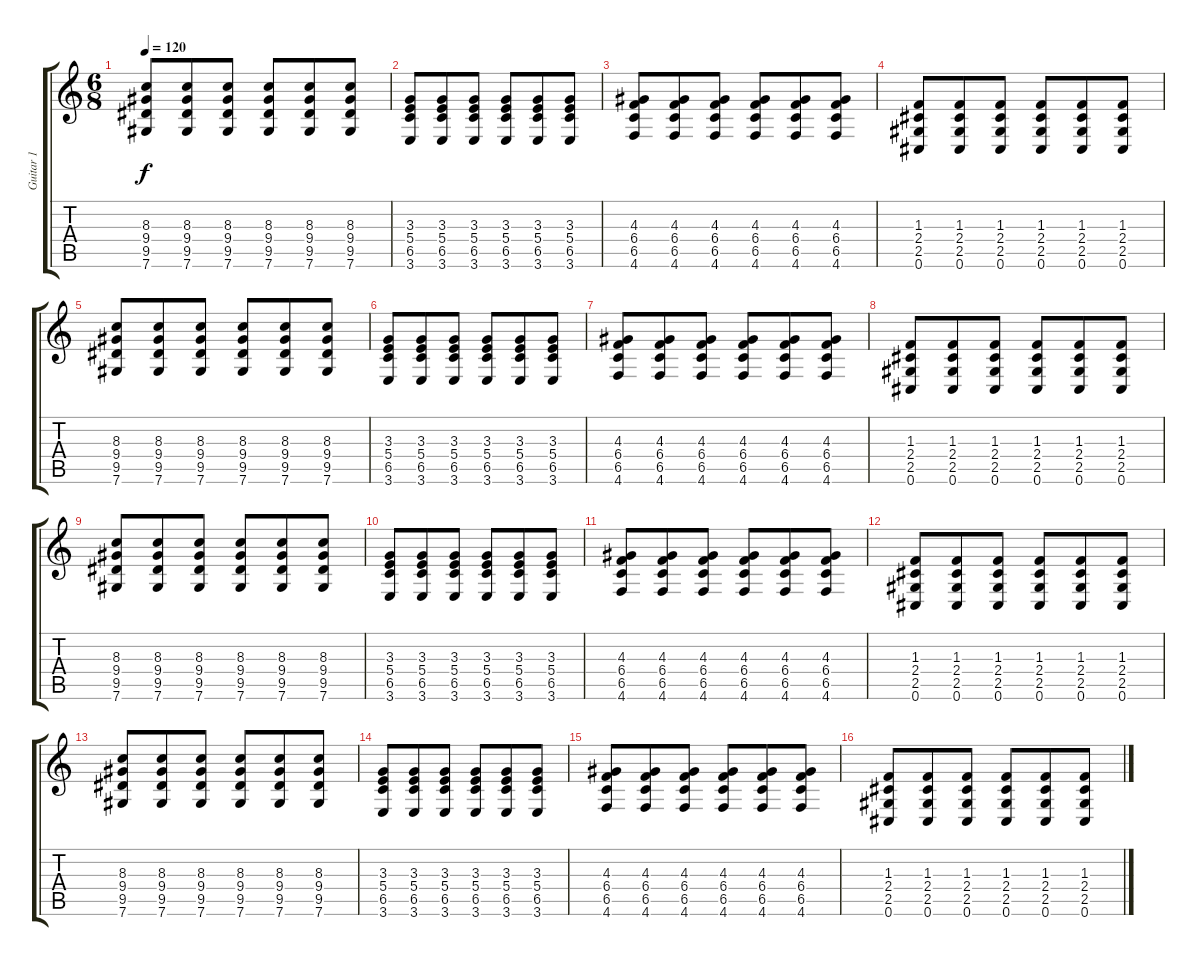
\track ("Guitar 1" "Guitar 1") {instrument distortionguitar}
\staff {score tabs}
\tuning (Db4 Ab3 E3 B2 Gb2 Db2) {hide}
\ts (6 8)
\tempo 120
\clef g2
\ks c
(8.3 9.4 9.5 7.6).8{dy f} (8.3 9.4 9.5 7.6).8 (8.3 9.4 9.5 7.6).8 (8.3 9.4 9.5 7.6).8 (8.3 9.4 9.5 7.6).8 (8.3 9.4 9.5 7.6).8 |
(3.3 5.4 6.5 3.6).8 (3.3 5.4 6.5 3.6).8 (3.3 5.4 6.5 3.6).8 (3.3 5.4 6.5 3.6).8 (3.3 5.4 6.5 3.6).8 (3.3 5.4 6.5 3.6).8 |
(4.3 6.4 6.5 4.6).8 (4.3 6.4 6.5 4.6).8 (4.3 6.4 6.5 4.6).8 (4.3 6.4 6.5 4.6).8 (4.3 6.4 6.5 4.6).8 (4.3 6.4 6.5 4.6).8 |
(1.3 2.4 2.5 0.6).8 (1.3 2.4 2.5 0.6).8 (1.3 2.4 2.5 0.6).8 (1.3 2.4 2.5 0.6).8 (1.3 2.4 2.5 0.6).8 (1.3 2.4 2.5 0.6).8 |
(8.3 9.4 9.5 7.6).8 (8.3 9.4 9.5 7.6).8 (8.3 9.4 9.5 7.6).8 (8.3 9.4 9.5 7.6).8 (8.3 9.4 9.5 7.6).8 (8.3 9.4 9.5 7.6).8 |
(3.3 5.4 6.5 3.6).8 (3.3 5.4 6.5 3.6).8 (3.3 5.4 6.5 3.6).8 (3.3 5.4 6.5 3.6).8 (3.3 5.4 6.5 3.6).8 (3.3 5.4 6.5 3.6).8 |
(4.3 6.4 6.5 4.6).8 (4.3 6.4 6.5 4.6).8 (4.3 6.4 6.5 4.6).8 (4.3 6.4 6.5 4.6).8 (4.3 6.4 6.5 4.6).8 (4.3 6.4 6.5 4.6).8 |
(1.3 2.4 2.5 0.6).8 (1.3 2.4 2.5 0.6).8 (1.3 2.4 2.5 0.6).8 (1.3 2.4 2.5 0.6).8 (1.3 2.4 2.5 0.6).8 (1.3 2.4 2.5 0.6).8 |
(8.3 9.4 9.5 7.6).8 (8.3 9.4 9.5 7.6).8 (8.3 9.4 9.5 7.6).8 (8.3 9.4 9.5 7.6).8 (8.3 9.4 9.5 7.6).8 (8.3 9.4 9.5 7.6).8 |
(3.3 5.4 6.5 3.6).8 (3.3 5.4 6.5 3.6).8 (3.3 5.4 6.5 3.6).8 (3.3 5.4 6.5 3.6).8 (3.3 5.4 6.5 3.6).8 (3.3 5.4 6.5 3.6).8 |
(4.3 6.4 6.5 4.6).8 (4.3 6.4 6.5 4.6).8 (4.3 6.4 6.5 4.6).8 (4.3 6.4 6.5 4.6).8 (4.3 6.4 6.5 4.6).8 (4.3 6.4 6.5 4.6).8 |
(1.3 2.4 2.5 0.6).8 (1.3 2.4 2.5 0.6).8 (1.3 2.4 2.5 0.6).8 (1.3 2.4 2.5 0.6).8 (1.3 2.4 2.5 0.6).8 (1.3 2.4 2.5 0.6).8 |
(8.3 9.4 9.5 7.6).8 (8.3 9.4 9.5 7.6).8 (8.3 9.4 9.5 7.6).8 (8.3 9.4 9.5 7.6).8 (8.3 9.4 9.5 7.6).8 (8.3 9.4 9.5 7.6).8 |
(3.3 5.4 6.5 3.6).8 (3.3 5.4 6.5 3.6).8 (3.3 5.4 6.5 3.6).8 (3.3 5.4 6.5 3.6).8 (3.3 5.4 6.5 3.6).8 (3.3 5.4 6.5 3.6).8 |
(4.3 6.4 6.5 4.6).8 (4.3 6.4 6.5 4.6).8 (4.3 6.4 6.5 4.6).8 (4.3 6.4 6.5 4.6).8 (4.3 6.4 6.5 4.6).8 (4.3 6.4 6.5 4.6).8 |
(1.3 2.4 2.5 0.6).8 (1.3 2.4 2.5 0.6).8 (1.3 2.4 2.5 0.6).8 (1.3 2.4 2.5 0.6).8 (1.3 2.4 2.5 0.6).8 (1.3 2.4 2.5 0.6).8
